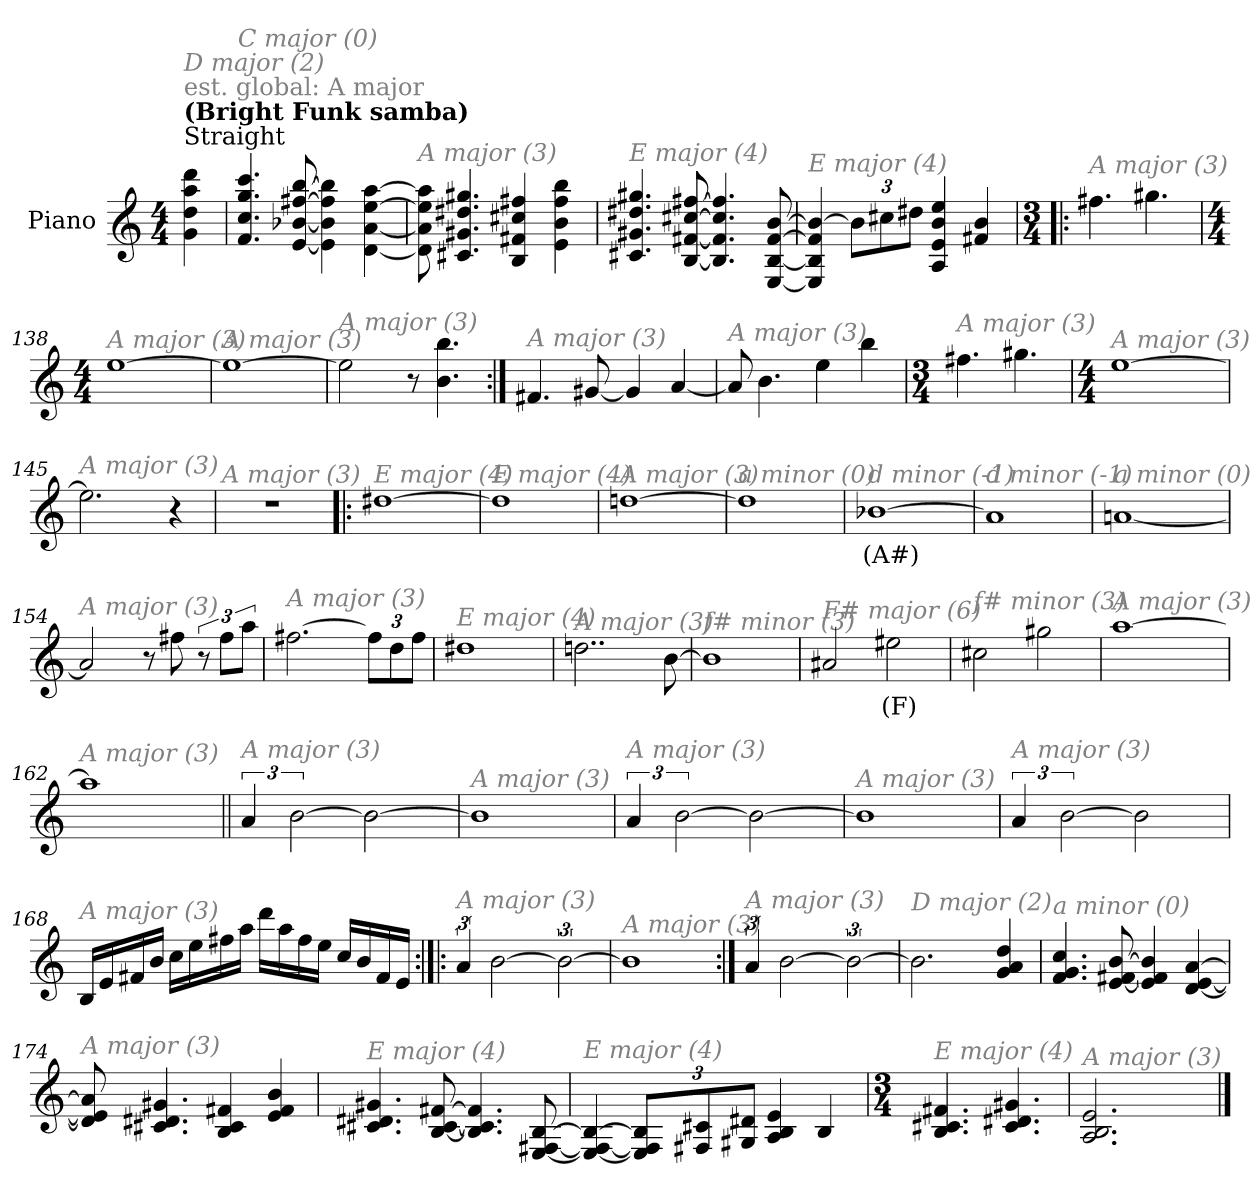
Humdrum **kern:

**kern	**text
*part1	*part1
*staff1	*staff1
*I"Piano	*
*I'Pno.	*
*clefG2	*
*k[]	*
*M4/4	*
=1	=1
!LO:TX:a:t=Straight	!
!LO:TX:a:B:t=(Bright Funk samba)	!
!LO:TX:a:color=#808080:t=est. global&colon; A major	!
!LO:TX:i:color=#808080:t=D major (2)	!
4g\ 4dd\ 4aa\ 4ddd\	.
=133	=133
!LO:TX:i:color=#808080:t=C major (0)	!
4.f/ 4.cc/ 4.gg/ 4.ccc/	.
[8e/ [8b-X/ [8ff#X/ [8bb/	.
4e\] 4b-\] 4ff#\] 4bb\]	.
[4d\ [4a\ [4ee\ [4aa\	.
=134	=134
!LO:TX:i:color=#808080:t=A major (3)	!
8d\] 8a\] 8ee\] 8aa\]	.
4.c#X/ 4.g#X/ 4.dd#X/ 4.gg#X/	.
4B/ 4f#X/ 4cc#X/ 4ff#X/	.
4e\ 4b\ 4ff#\ 4bb\	.
!!LO:LB:g=z
=135	=135
!LO:TX:i:color=#808080:t=E major (4)	!
4.c#X/ 4.g#X/ 4.dd#X/ 4.gg#X/	.
[8B/ [8f#X/ [8cc#X/ [8ff#X/	.
4.B/] 4.f#/] 4.cc#/] 4.ff#/]	.
[8E/ [8B/ [8f#/ [8b/	.
=136	=136
!LO:TX:i:color=#808080:t=E major (4)	!
4E/] 4B/] 4f#/] 4b/_	.
*Xbrackettup	*
12b\L]	.
12cc#X\	.
12dd#X\J	.
4A/ 4e/ 4b/ 4ee/	.
4f#X/ 4b/	.
!!LO:LB:g=z
=137!|:	=137!|:
*M3/4	*
!LO:TX:i:color=#808080:t=A major (3)	!
4.ff#X\	.
4.gg#X\	.
=138	=138
*M4/4	*
!LO:TX:i:color=#808080:t=A major (3)	!
[1ee	.
=139	=139
!LO:TX:i:color=#808080:t=A major (3)	!
1ee_	.
=140	=140
!LO:TX:i:color=#808080:t=A major (3)	!
2ee\]	.
8r	.
4.b\ 4.bb\	.
!!LO:LB:g=z
=141:|!	=141:|!
!LO:TX:i:color=#808080:t=A major (3)	!
4.f#X/	.
[8g#X/	.
4g#/]	.
[4a/	.
=142	=142
!LO:TX:i:color=#808080:t=A major (3)	!
8a/]	.
4.b\	.
4ee\	.
4bb\	.
!!LO:LB:g=z
=143	=143
*M3/4	*
!LO:TX:i:color=#808080:t=A major (3)	!
4.ff#X\	.
4.gg#X\	.
=144	=144
*M4/4	*
!LO:TX:i:color=#808080:t=A major (3)	!
[1ee	.
=145	=145
!LO:TX:i:color=#808080:t=A major (3)	!
2.ee\]	.
4r	.
=146	=146
!LO:TX:i:color=#808080:t=A major (3)	!
1r	.
!!LO:LB:g=z
=147!|:	=147!|:
!LO:TX:i:color=#808080:t=E major (4)	!
[1dd#X	.
=148	=148
!LO:TX:i:color=#808080:t=E major (4)	!
1dd#]	.
=149	=149
!LO:TX:i:color=#808080:t=A major (3)	!
[1ddn	.
=150	=150
!LO:TX:i:color=#808080:t=a minor (0)	!
1dd]	.
!!LO:LB:g=z
=151	=151
!LO:TX:i:color=#808080:t=d minor (-1)	!
[1b-Xi	(A#)
=152	=152
!LO:TX:i:color=#808080:t=d minor (-1)	!
1a#]	.
=153	=153
!LO:TX:i:color=#808080:t=a minor (0)	!
[1an	.
=154	=154
!LO:TX:i:color=#808080:t=A major (3)	!
2a/]	.
8r	.
8ff#X\	.
*brackettup	*
12r	.
12ff#\L	.
12aa\J	.
!!LO:LB:g=z
=155	=155
!LO:TX:i:color=#808080:t=A major (3)	!
[2.ff#X\	.
12ff#\L]	.
12dd\	.
12ff#\J	.
=156	=156
!LO:TX:i:color=#808080:t=E major (4)	!
1dd#X	.
=157	=157
!LO:TX:i:color=#808080:t=A major (3)	!
2..ddn\	.
[8b\	.
=158	=158
!LO:TX:i:color=#808080:t=f# minor (3)	!
1b]	.
!!LO:LB:g=z
=159	=159
!LO:TX:i:color=#808080:t=F# major (6)	!
2a#X/	.
2ee#Xi\	(F)
=160	=160
!LO:TX:i:color=#808080:t=f# minor (3)	!
2cc#X\	.
2gg#X\	.
=161	=161
!LO:TX:i:color=#808080:t=A major (3)	!
[1aa	.
=162	=162
!LO:TX:i:color=#808080:t=A major (3)	!
1aa]	.
!!LO:LB:g=z
=163||	=163||
!LO:TX:i:color=#808080:t=A major (3)	!
6a/	.
[3b\	.
2b\_	.
=164	=164
!LO:TX:i:color=#808080:t=A major (3)	!
1b]	.
=165	=165
!LO:TX:i:color=#808080:t=A major (3)	!
6a/	.
[3b\	.
2b\_	.
=166	=166
!LO:TX:i:color=#808080:t=A major (3)	!
1b]	.
!!LO:PB:g=z
=167	=167
!LO:TX:i:color=#808080:t=A major (3)	!
6a/	.
[3b\	.
2b\]	.
=168	=168
!LO:TX:i:color=#808080:t=A major (3)	!
16B/LL	.
16e/	.
16f#X/	.
16b/JJ	.
16cc\LL	.
16ee\	.
16ff#X\	.
16aa\JJ	.
16ddd\LL	.
16aa\	.
16ff#\	.
16ee\JJ	.
16cc/LL	.
16b/	.
16f#/	.
16e/JJ	.
!!LO:LB:g=z
=169:|!|:	=169:|!|:
!LO:TX:i:color=#808080:t=A major (3)	!
6a/	.
[2b\	.
3b\_	.
=170	=170
!LO:TX:i:color=#808080:t=A major (3)	!
1b]	.
=171:|!	=171:|!
!LO:TX:i:color=#808080:t=A major (3)	!
6a/	.
[2b\	.
3b\_	.
=172	=172
!LO:TX:i:color=#808080:t=D major (2)	!
2.b\]	.
4g/ 4a/ 4dd/	.
!!LO:LB:g=z
=173	=173
!LO:TX:i:color=#808080:t=a minor (0)	!
4.f/ 4.g/ 4.cc/	.
[8e/ [8f#X/ [8b/	.
4e/] 4f#/] 4b/]	.
[4d/ [4e/ [4a/	.
=174	=174
!LO:TX:i:color=#808080:t=A major (3)	!
8d/] 8e/] 8a/]	.
4.c#X/ 4.d#X/ 4.g#X/	.
4B/ 4c#/ 4f#X/	.
4e/ 4f#/ 4b/	.
!!LO:LB:g=z
=175	=175
!LO:TX:i:color=#808080:t=E major (4)	!
4.c#X/ 4.d#X/ 4.g#X/	.
[8B/ [8c#/ [8f#X/	.
4.B/] 4.c#/] 4.f#/]	.
[8E/ [8F#X/ [8B/	.
=176	=176
!LO:TX:i:color=#808080:t=E major (4)	!
4E/_ 4F#/_ 4B/_	.
*Xbrackettup	*
12E/] 12F#/] 12B/]L	.
12F#X/ 12c#X/	.
12G#X/ 12d#X/J	.
4A/ 4B/ 4e/	.
4B/	.
!!LO:LB:g=z
=177	=177
*M3/4	*
!LO:TX:i:color=#808080:t=E major (4)	!
4.B/ 4.c#X/ 4.f#X/	.
4.c#/ 4.d#X/ 4.g#X/	.
=178	=178
!LO:TX:i:color=#808080:t=A major (3)	!
2.A/ 2.B/ 2.e/	.
==	==
*-	*-
